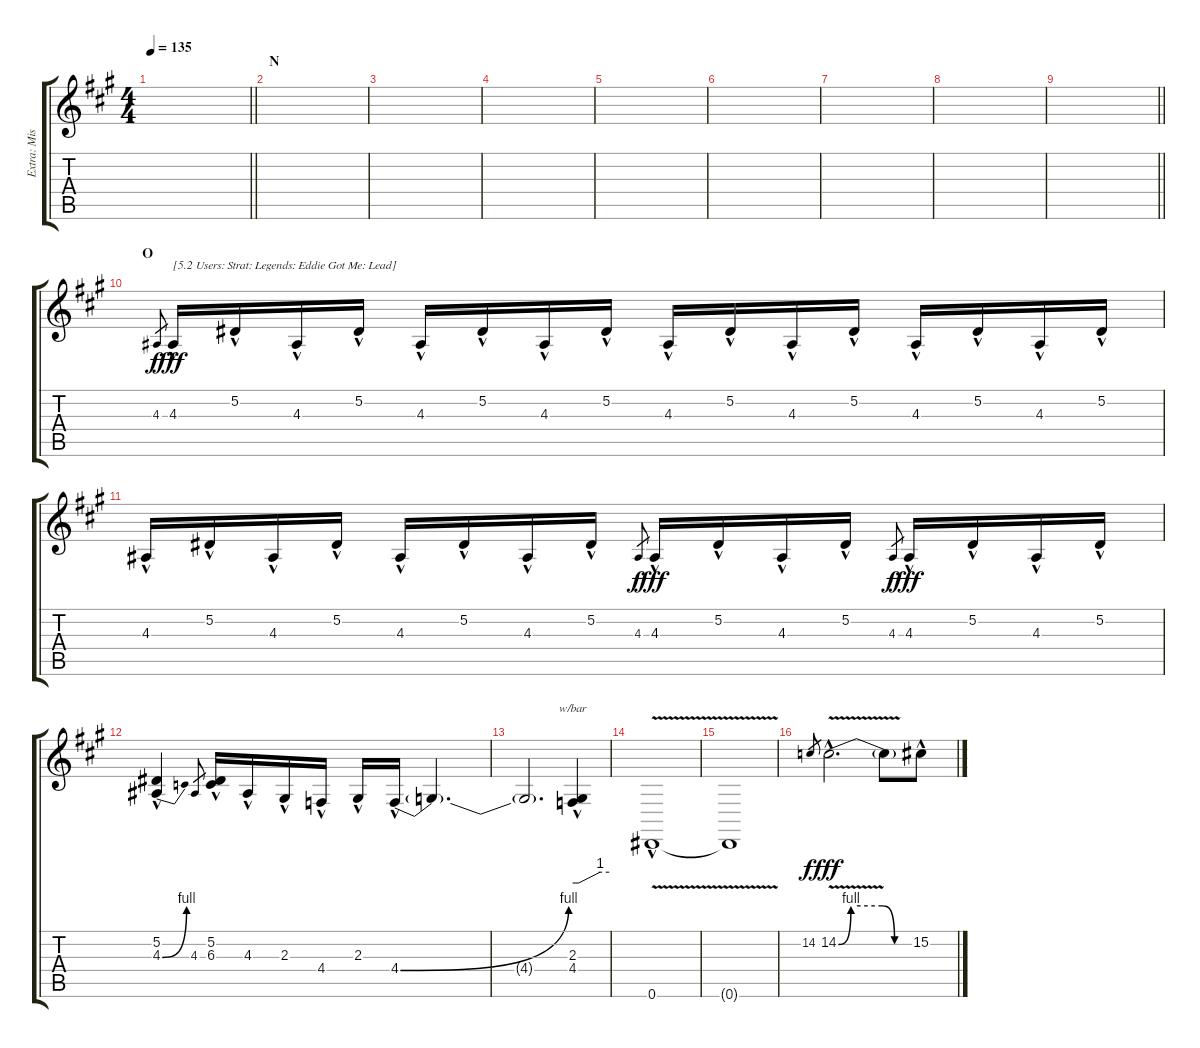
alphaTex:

\track ("Extra: Misc" "Extra: Mis") {instrument pad4choir}
\staff {score tabs}
\tuning (Eb4 Bb3 Gb3 Db3 Ab2 Eb2) {hide}
\ts (4 4)
\tempo 135
\clef g2
\barLineRight lightlight
\ks a
|
\section ("" "N")
|
|
|
|
|
|
|
\barLineRight lightlight
|
\section ("" "O")
4.3.8{gr dy f} 4.3{hac}.16{txt "[5.2 Users: Strat: Legends: Eddie Got Me: Lead]" dy fff volume 13 instrument overdrivenguitar} 5.2{hac}.16 4.3{hac}.16 5.2{hac}.16 4.3{hac}.16 5.2{hac}.16 4.3{hac}.16 5.2{hac}.16 4.3{hac}.16 5.2{hac}.16 4.3{hac}.16 5.2{hac}.16 4.3{hac}.16 5.2{hac}.16 4.3{hac}.16 5.2{hac}.16 |
4.3{hac}.16 5.2{hac}.16 4.3{hac}.16 5.2{hac}.16 4.3{hac}.16 5.2{hac}.16 4.3{hac}.16 5.2{hac}.16 4.3.8{gr dy f} 4.3{hac}.16{dy fff} 5.2{hac}.16 4.3{hac}.16 5.2{hac}.16 4.3.8{gr dy f} 4.3{hac}.16{dy fff} 5.2{hac}.16 4.3{hac}.16 5.2{hac}.16 |
(5.2{hac} 4.3{be (bend 0 0 60 4) hac}).4 4.3.8{gr} (5.2{hac} 6.3{hac}).16 4.3{hac}.16 2.3{hac}.16 4.4{hac}.16 2.3{hac}.16 4.4{be (bend 0 0 60 4) hac}.16 4.4{t}.4{d} |
4.4{t}.2{d} (2.3{hac} 4.4{hac}).4{tbe (custom default 0 0 10 0 45 4 60 4)} |
0.6{v hac}.1 |
0.6{t}.1 |
14.2.8{gr dy f} 14.2{be (custom 0 0 10 4 35 4 45 0 60 0) v hac}.2{d dy fff} 14.2{t}.8 15.2{hac}.8
